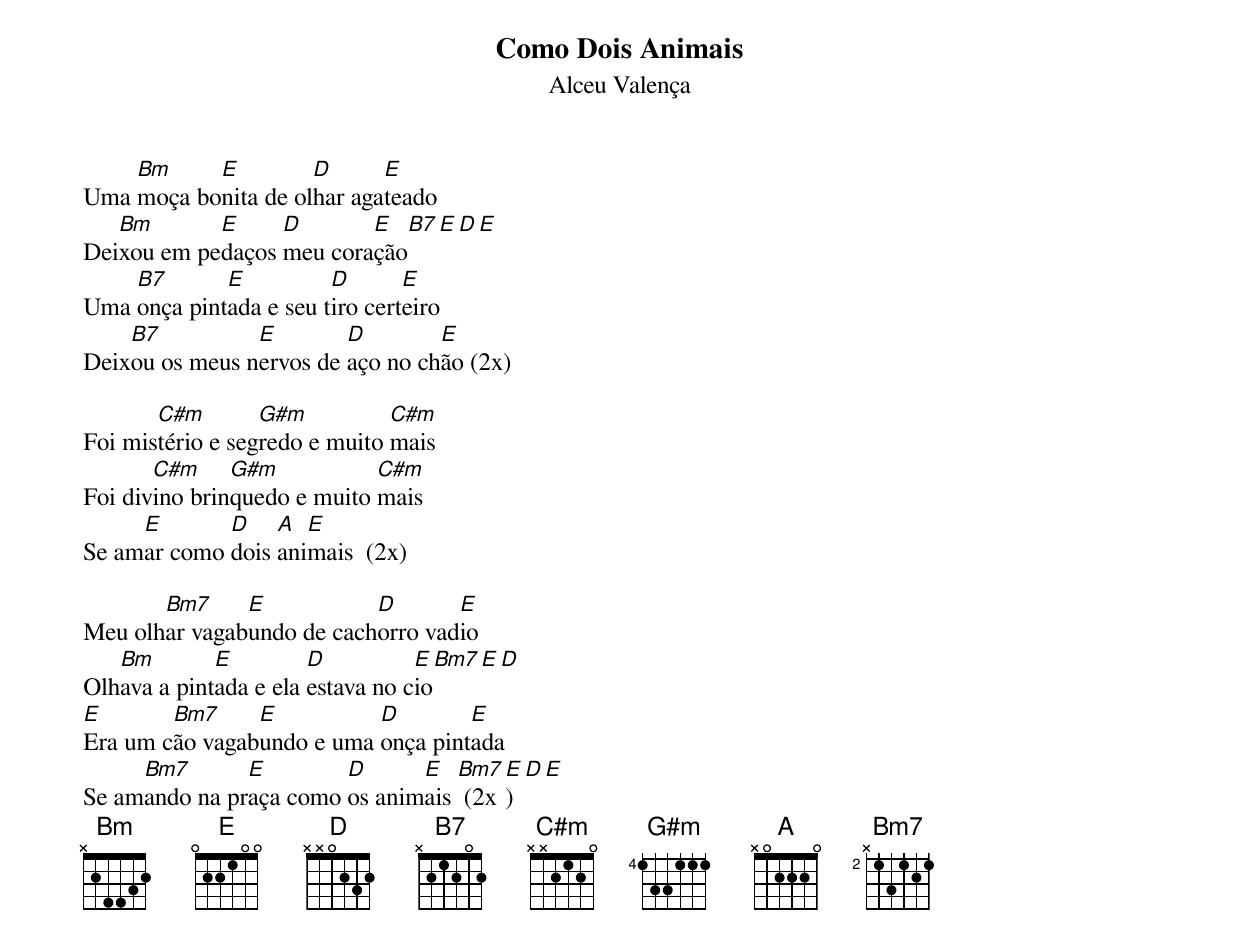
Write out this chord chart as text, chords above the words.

Como Dois Animais
Alceu Valença

    Bm     E         D      E
Uma moça bonita de olhar agateado
   Bm       E     D       E  B7 E D E
Deixou em pedaços meu coração
    B7       E          D       E
Uma onça pintada e seu tiro certeiro
    B7          E        D        E
Deixou os meus nervos de aço no chão (2x)

       C#m        G#m          C#m
Foi mistério e segredo e muito mais
       C#m     G#m           C#m
Foi divino brinquedo e muito mais
     E       D    A  E
Se amar como dois animais  (2x)

       Bm7     E           D       E
Meu olhar vagabundo de cachorro vadio
   Bm        E         D          E  Bm7 E D
Olhava a pintada e ela estava no cio
E       Bm7     E          D        E
Era um cão vagabundo e uma onça pintada
     Bm7       E        D      E   Bm7 E D E
Se amando na praça como os animais  (2x)
